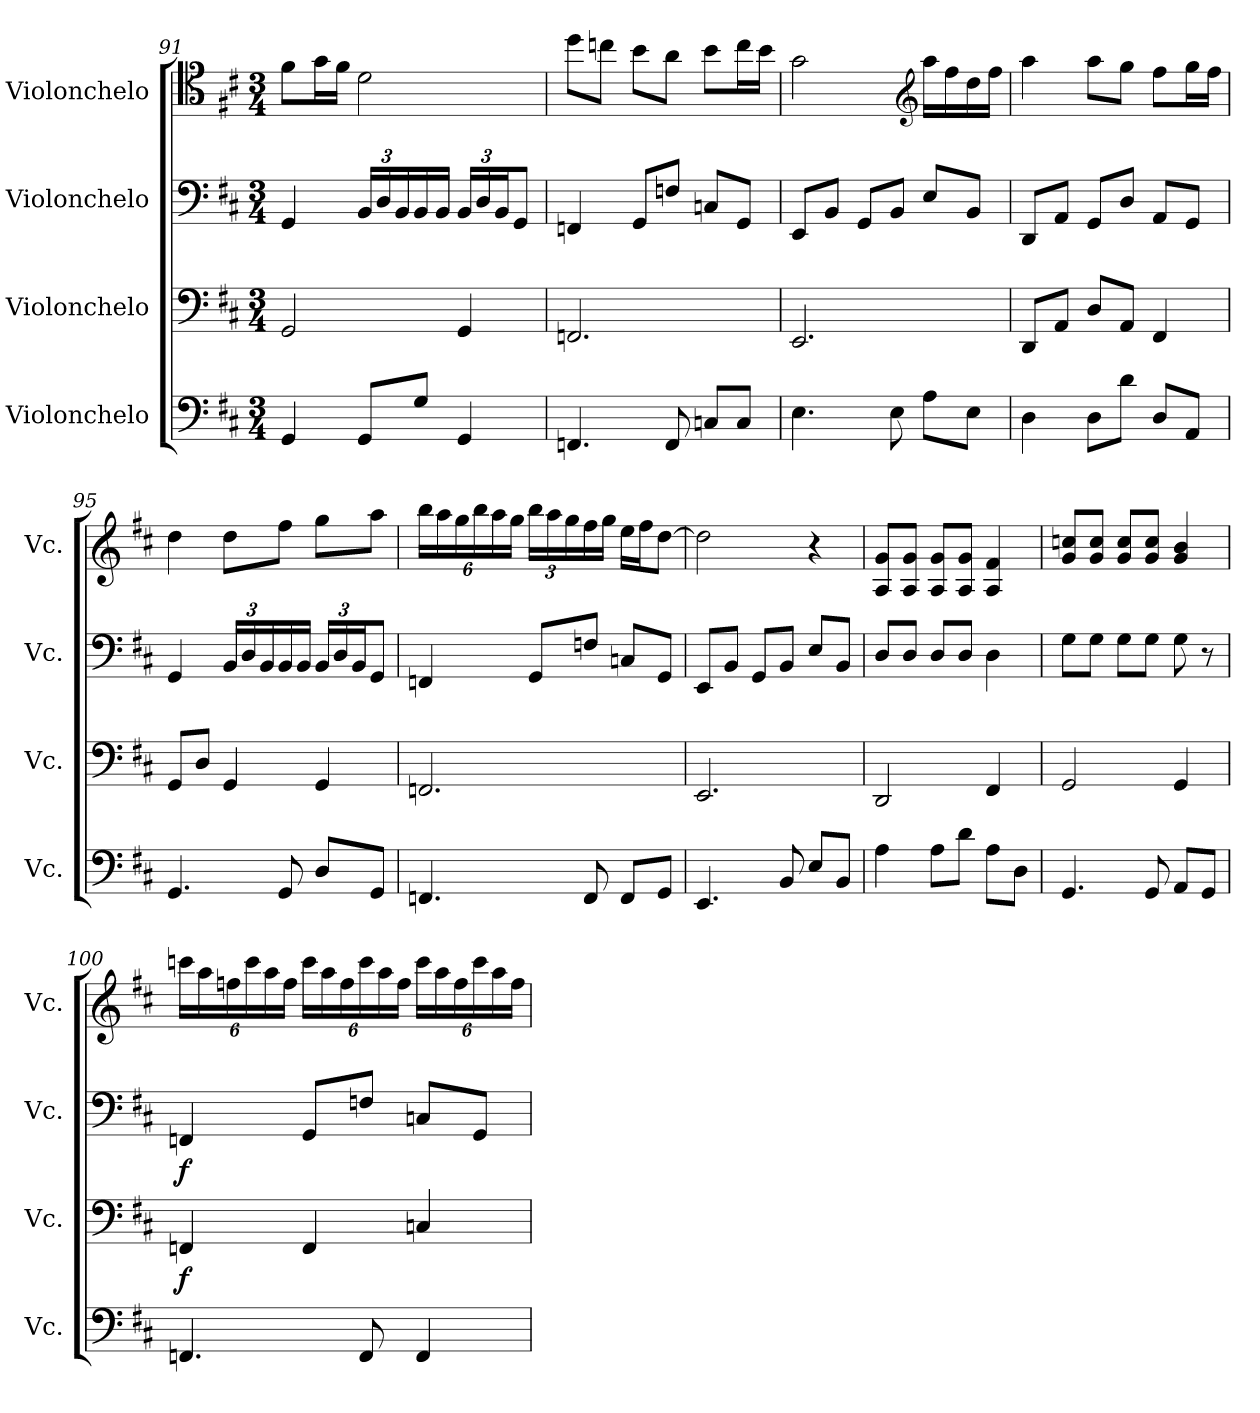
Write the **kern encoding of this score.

**kern	**kern	**dynam	**kern	**dynam	**kern
*part4	*part3	*part3	*part2	*part2	*part1
*staff4	*staff3	*staff3	*staff2	*staff2	*staff1
*I"Violonchelo	*I"Violonchelo	*	*I"Violonchelo	*	*I"Violonchelo
*I'Vc.	*I'Vc.	*	*I'Vc.	*	*I'Vc.
!!LO:LB:g=z
*clefF4	*clefF4	*	*clefF4	*	*clefC4
*k[f#c#]	*k[f#c#]	*	*k[f#c#]	*	*k[f#c#]
*M3/4	*M3/4	*	*M3/4	*	*M3/4
=91	=91	=91	=91	=91	=91
4GG/	2GG/	.	4GG/	.	8f#\L
.	.	.	.	.	16g\L
.	.	.	.	.	16f#\JJ
*	*	*	*Xbrackettup	*	*
8GG/L	.	.	24BB/LL	.	2d\
.	.	.	24D/	.	.
.	.	.	24BB/	.	.
8G/J	.	.	16BB/	.	.
.	.	.	16BB/JJ	.	.
4GG/	4GG/	.	24BB/LL	.	.
.	.	.	24D/	.	.
.	.	.	24BB/J	.	.
.	.	.	8GG/J	.	.
=92	=92	=92	=92	=92	=92
4.FFn/	2.FFn/	.	4FFn/	.	8dd\L
.	.	.	.	.	8ccn\J
.	.	.	8GG/L	.	8b\L
8FF/	.	.	8Fn/J	.	8a\J
8Cn/L	.	.	8Cn/L	.	8b\L
8C/J	.	.	8GG/J	.	16cc\L
.	.	.	.	.	16b\JJ
=93	=93	=93	=93	=93	=93
4.E\	2.EE/	.	8EE/L	.	2g\
.	.	.	8BB/J	.	.
.	.	.	8GG/L	.	.
8E\	.	.	8BB/J	.	.
*	*	*	*	*	*clefG2
8A\L	.	.	8E/L	.	16aa\LL
.	.	.	.	.	16ff#\
8E\J	.	.	8BB/J	.	16dd\
.	.	.	.	.	16ff#\JJ
=94	=94	=94	=94	=94	=94
4D\	8DD/L	.	8DD/L	.	4aa\
.	8AA/J	.	8AA/J	.	.
8D\L	8D/L	.	8GG/L	.	8aa\L
8d\J	8AA/J	.	8D/J	.	8gg\J
8D/L	4FF#/	.	8AA/L	.	8ff#\L
8AA/J	.	.	8GG/J	.	16gg\L
.	.	.	.	.	16ff#\JJ
=95	=95	=95	=95	=95	=95
4.GG/	8GG/L	.	4GG/	.	4dd\
.	8D/J	.	.	.	.
.	4GG/	.	24BB/LL	.	8dd\L
.	.	.	24D/	.	.
.	.	.	24BB/	.	.
8GG/	.	.	16BB/	.	8ff#\J
.	.	.	16BB/JJ	.	.
8D/L	4GG/	.	24BB/LL	.	8gg\L
.	.	.	24D/	.	.
.	.	.	24BB/J	.	.
8GG/J	.	.	8GG/J	.	8aa\J
!!LO:PB:g=z
=96	=96	=96	=96	=96	=96
*	*	*	*	*	*Xbrackettup
4.FFn/	2.FFn/	.	4FFn/	.	24bb\LL
.	.	.	.	.	24aa\
.	.	.	.	.	24gg\
.	.	.	.	.	24bb\
.	.	.	.	.	24aa\
.	.	.	.	.	24gg\JJ
.	.	.	8GG/L	.	24bb\LL
.	.	.	.	.	24aa\
.	.	.	.	.	24gg\
8FF/	.	.	8Fn/J	.	16ff#\
.	.	.	.	.	16gg\JJ
8FF/L	.	.	8Cn/L	.	16ee\LL
.	.	.	.	.	16ff#\J
8GG/J	.	.	8GG/J	.	[8dd\J
=97	=97	=97	=97	=97	=97
4.EE/	2.EE/	.	8EE/L	.	2dd\]
.	.	.	8BB/J	.	.
.	.	.	8GG/L	.	.
8BB/	.	.	8BB/J	.	.
8E/L	.	.	8E/L	.	4r
8BB/J	.	.	8BB/J	.	.
=98	=98	=98	=98	=98	=98
4A\	2DD/	.	8D/L	.	8A/ 8g/L
.	.	.	8D/J	.	8A/ 8g/J
8A\L	.	.	8D/L	.	8A/ 8g/L
8d\J	.	.	8D/J	.	8A/ 8g/J
8A\L	4FF#/	.	4D\	.	4A/ 4f#/
8D\J	.	.	.	.	.
=99	=99	=99	=99	=99	=99
4.GG/	2GG/	.	8G\L	.	8g/ 8ccn/L
.	.	.	8G\J	.	8g/ 8cc/J
.	.	.	8G\L	.	8g/ 8cc/L
8GG/	.	.	8G\J	.	8g/ 8cc/J
8AA/L	4GG/	.	8G\	.	4g/ 4b/
8GG/J	.	.	8r	.	.
!!LO:LB:g=z
=100	=100	=100	=100	=100	=100
!	!	!LO:DY:b	!	!LO:DY:b	!
4.FFn/	4FFn/	f	4FFn/	f	24cccn\LL
.	.	.	.	.	24aa\
.	.	.	.	.	24ffn\
.	.	.	.	.	24ccc\
.	.	.	.	.	24aa\
.	.	.	.	.	24ff\JJ
.	4FF/	.	8GG/L	.	24ccc\LL
.	.	.	.	.	24aa\
.	.	.	.	.	24ff\
8FF/	.	.	8Fn/J	.	24ccc\
.	.	.	.	.	24aa\
.	.	.	.	.	24ff\JJ
4FF/	4Cn/	.	8Cn/L	.	24ccc\LL
.	.	.	.	.	24aa\
.	.	.	.	.	24ff\
.	.	.	8GG/J	.	24ccc\
.	.	.	.	.	24aa\
.	.	.	.	.	24ff\JJ
=	=	=	=	=	=
*-	*-	*-	*-	*-	*-
